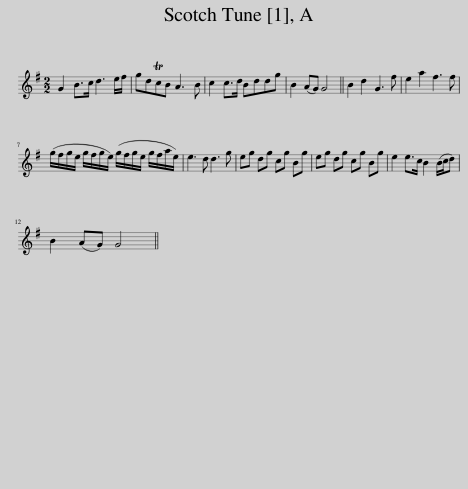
X:1
L:1/8
M:2/2
I:linebreak $
K:G
V:1 treble
V:1
 G2 B>c d3 e/f/ | gdTcB A3 B | c2 c>d Bddg | B2 (AG) G4 || B2 d2 G3 f | %5
 e2 a2 f3 f |$ (g/f/g/e/ g/f/g/e/) (g/f/g/e/ g/f/a/e/) | e3 d d3 g | eg dg cg Bg | eg dg cg Bg | %10
 e2 e>c B2 (B/c/d) |$ B2 (AG) G4 || %12
